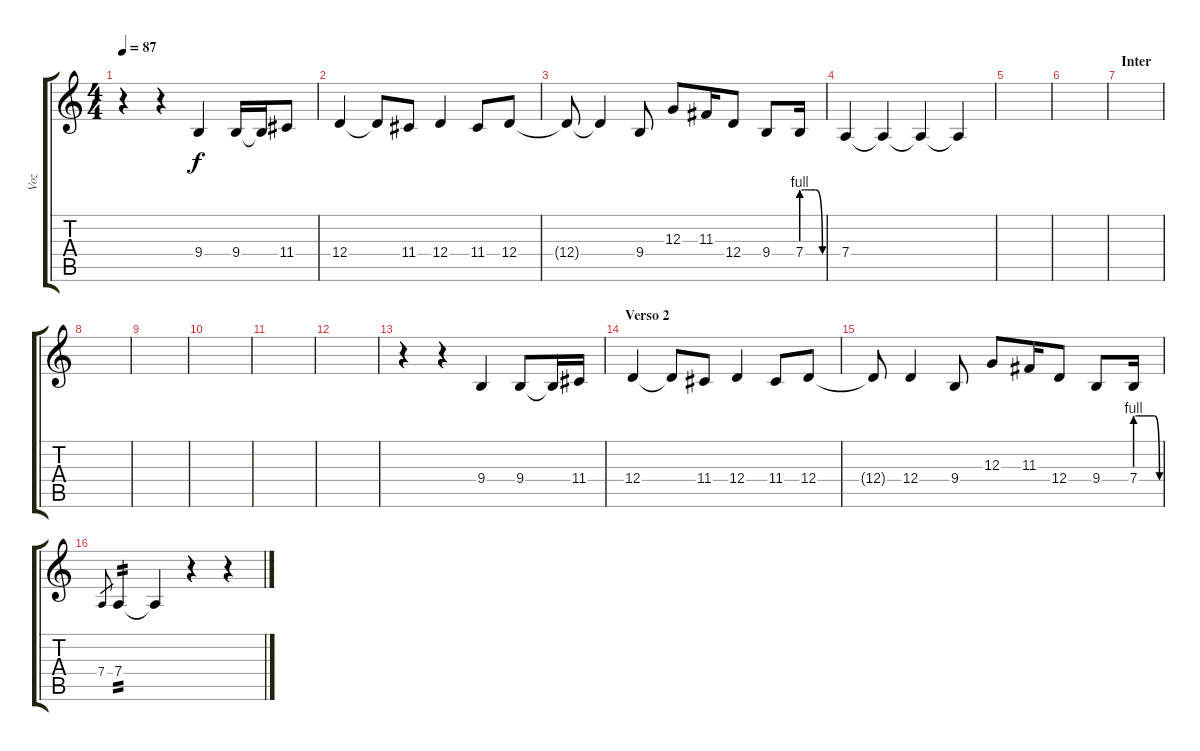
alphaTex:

\track ("Voz" "Voz") {instrument bassoon}
\staff {score tabs}
\tuning (E4 B3 G3 D3 A2 E2) {hide}
\ts (4 4)
\tempo 87
\clef g2
\ks c
r.4{dy f volume 14} r.4 9.4.4 9.4.16 9.4{t}.16 11.4.8 |
12.4.4 12.4{t}.8 11.4.8 12.4.4 11.4.8 12.4.8 |
12.4{t}.8 12.4{t}.4 9.4.8 12.3.8 11.3.16 12.4.8 9.4.8 7.4{be (custom 0 4 4 4 6 4 8 4 10 4 14 4 16 4 20 4 25 4 29 4 37 4 40 4 60 0)}.16 |
7.4.4{volume 5} 7.4{t}.4 7.4{t}.4 7.4{t}.4 |
|
|
\section ("" "Inter")
|
|
|
|
|
|
r.4{volume 14} r.4 9.4.4 9.4.8 9.4{t}.16 11.4.16 |
\section ("" "Verso 2")
12.4.4 12.4{t}.8 11.4.8 12.4.4 11.4.8 12.4.8 |
12.4{t}.8 12.4.4 9.4.8 12.3.8 11.3.16 12.4.8 9.4.8 7.4{be (custom 0 4 4 4 6 4 12 4 20 4 25 4 33 4 40 4 44 4 47 4 60 0)}.16 |
7.4.8{gr} 7.4.4{tp 2 volume 8} 7.4{t}.4 r.4 r.4
